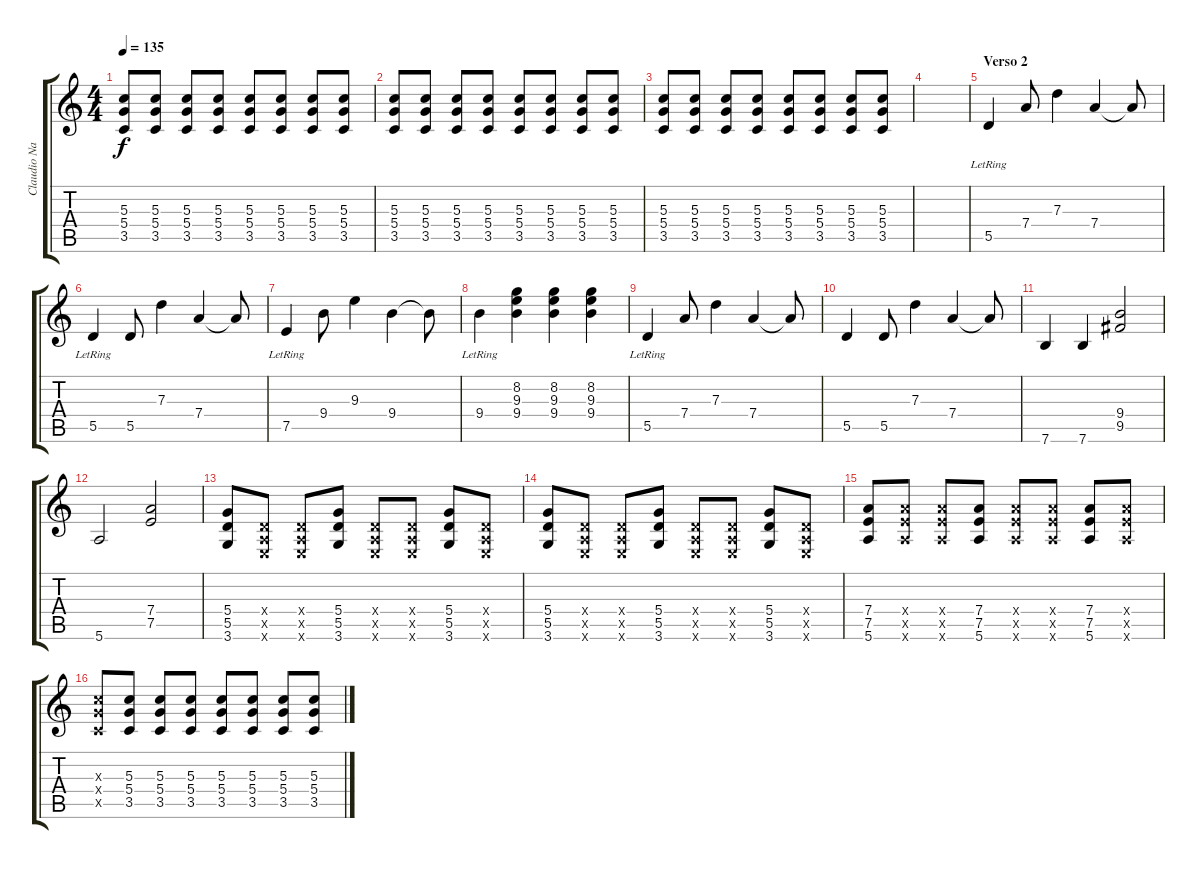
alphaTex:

\track ("Claudio Narea" "Claudio Na") {instrument distortionguitar}
\staff {score tabs}
\tuning (E4 B3 G3 D3 A2 E2) {hide}
\ts (4 4)
\tempo 135
\clef g2
\ks c
(5.3 5.4 3.5).8{dy f} (5.3 5.4 3.5).8 (5.3 5.4 3.5).8 (5.3 5.4 3.5).8 (5.3 5.4 3.5).8 (5.3 5.4 3.5).8 (5.3 5.4 3.5).8 (5.3 5.4 3.5).8 |
(5.3 5.4 3.5).8 (5.3 5.4 3.5).8 (5.3 5.4 3.5).8 (5.3 5.4 3.5).8 (5.3 5.4 3.5).8 (5.3 5.4 3.5).8 (5.3 5.4 3.5).8 (5.3 5.4 3.5).8 |
(5.3 5.4 3.5).8 (5.3 5.4 3.5).8 (5.3 5.4 3.5).8 (5.3 5.4 3.5).8 (5.3 5.4 3.5).8 (5.3 5.4 3.5).8 (5.3 5.4 3.5).8 (5.3 5.4 3.5).8 |
|
\section ("" "Verso 2")
5.5{lr}.4 7.4.8 7.3.4 7.4.4 7.4{t}.8 |
5.5{lr}.4 5.5.8 7.3.4 7.4.4 7.4{t}.8 |
7.5{lr}.4 9.4.8 9.3.4 9.4.4 9.4{t}.8 |
9.4{lr}.4 (8.2 9.3 9.4).4 (8.2 9.3 9.4).4 (8.2 9.3 9.4).4 |
5.5{lr}.4 7.4.8 7.3.4 7.4.4 7.4{t}.8 |
5.5.4 5.5.8 7.3.4 7.4.4 7.4{t}.8 |
7.6.4 7.6.4 (9.4 9.5).2 |
5.6.2 (7.4 7.5).2 |
(5.4 5.5 3.6).8 (0.4{x} 0.5{x} 0.6{x}).8 (0.4{x} 0.5{x} 0.6{x}).8 (5.4 5.5 3.6).8 (0.4{x} 0.5{x} 0.6{x}).8 (0.4{x} 0.5{x} 0.6{x}).8 (5.4 5.5 3.6).8 (0.4{x} 0.5{x} 0.6{x}).8 |
(5.4 5.5 3.6).8 (0.4{x} 0.5{x} 0.6{x}).8 (0.4{x} 0.5{x} 0.6{x}).8 (5.4 5.5 3.6).8 (0.4{x} 0.5{x} 0.6{x}).8 (0.4{x} 0.5{x} 0.6{x}).8 (5.4 5.5 3.6).8 (0.4{x} 0.5{x} 0.6{x}).8 |
(7.4 7.5 5.6).8 (7.4{x} 7.5{x} 5.6{x}).8 (7.4{x} 7.5{x} 5.6{x}).8 (7.4 7.5 5.6).8 (7.4{x} 7.5{x} 5.6{x}).8 (7.4{x} 7.5{x} 5.6{x}).8 (7.4 7.5 5.6).8 (7.4{x} 7.5{x} 5.6{x}).8 |
(5.3{x} 5.4{x} 3.5{x}).8 (5.3 5.4 3.5).8 (5.3 5.4 3.5).8 (5.3 5.4 3.5).8 (5.3 5.4 3.5).8 (5.3 5.4 3.5).8 (5.3 5.4 3.5).8 (5.3 5.4 3.5).8
